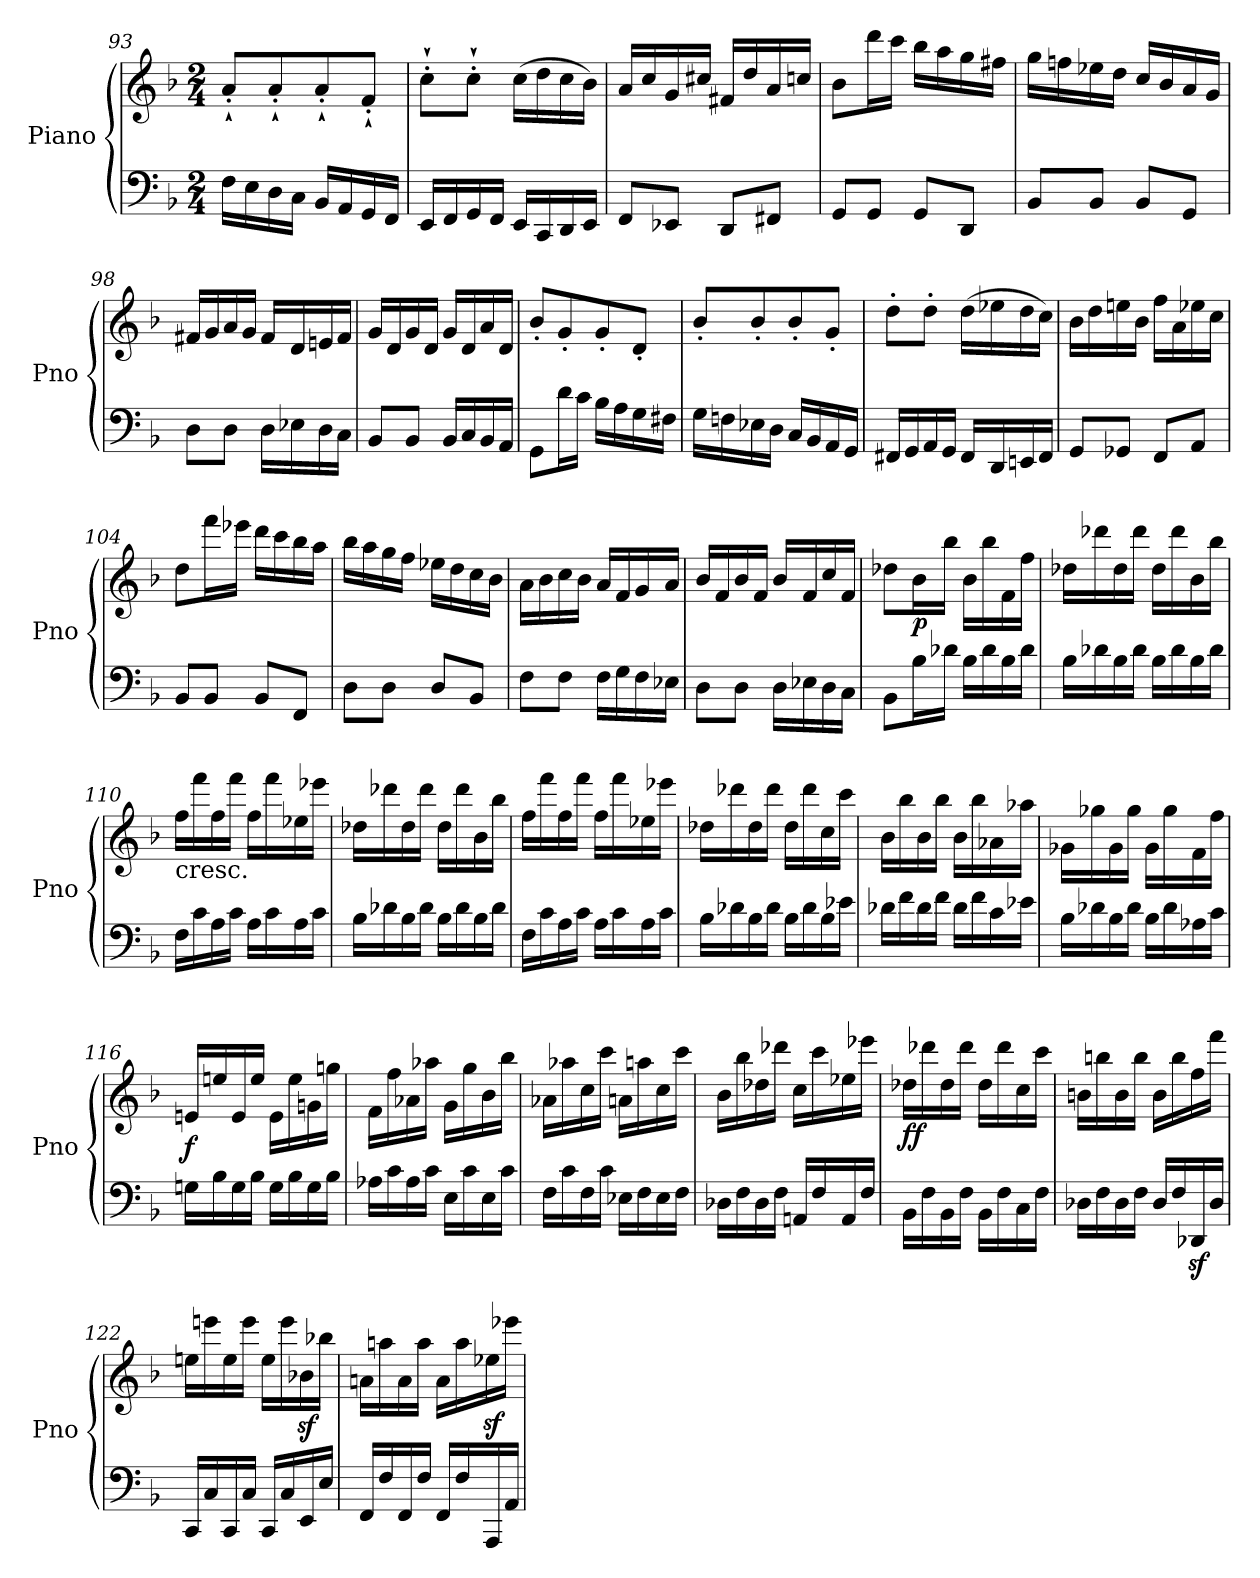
**kern	**kern	**dynam
*part1	*part1	*part1
*staff2	*staff1	*staff1/2
*I"Piano	*	*
*I'Pno	*	*
*clefF4	*clefG2	*
*k[b-]	*k[b-]	*
*F:	*F:	*
*M2/4	*M2/4	*
=93	=93	=93
16F\LL	8a'`/L	.
16E\	.	.
16D\	8a'`/	.
16C\JJ	.	.
16BB-/LL	8a'`/	.
16AA/	.	.
16GG/	8f'`/J	.
16FF/JJ	.	.
=94	=94	=94
16EE/LL	8cc'`\L	.
16FF/	.	.
16GG/	8cc'`\J	.
16FF/JJ	.	.
16EE/LL	(>16cc\LL	.
16CC/	16dd\	.
16DD/	16cc\	.
16EE/JJ	16b-\JJ)	.
=95	=95	=95
8FF/L	16a/LL	.
.	16cc/	.
8EE-X/J	16g/	.
.	16cc#X/JJ	.
8DD/L	16f#X/LL	.
.	16dd/	.
8FF#X/J	16a/	.
.	16ccn/JJ	.
!!LO:LB:g=z
=96	=96	=96
8GG/L	8b-\L	.
8GG/J	16ddd\L	.
.	16ccc\JJ	.
8GG/L	16bb-\LL	.
.	16aa\	.
8DD/J	16gg\	.
.	16ff#X\JJ	.
=97	=97	=97
8BB-/L	16gg\LL	.
.	16ffn\	.
8BB-/J	16ee-X\	.
.	16dd\JJ	.
8BB-/L	16cc/LL	.
.	16b-/	.
8GG/J	16a/	.
.	16g/JJ	.
=98	=98	=98
8D\L	16f#X/LL	.
.	16g/	.
8D\J	16a/	.
.	16g/JJ	.
16D\LL	16f#/LL	.
16E-X\	16d/	.
16D\	16en/	.
16C\JJ	16f#/JJ	.
=99	=99	=99
8BB-/L	16g/LL	.
.	16d/	.
8BB-/J	16g/	.
.	16d/JJ	.
16BB-/LL	16g/LL	.
16C/	16d/	.
16BB-/	16a/	.
16AA/JJ	16d/JJ	.
=100	=100	=100
8GG\L	8b-'/L	.
16d\L	8g'/	.
16c\JJ	.	.
16B-\LL	8g'/	.
16A\	.	.
16G\	8d'/J	.
16F#X\JJ	.	.
!!LO:LB:g=z
=101	=101	=101
16G\LL	8b-'/L	.
16Fn\	.	.
16E-X\	8b-'/	.
16D\JJ	.	.
16C/LL	8b-'/	.
16BB-/	.	.
16AA/	8g'/J	.
16GG/JJ	.	.
=102	=102	=102
16FF#X/LL	8dd'\L	.
16GG/	.	.
16AA/	8dd'\J	.
16GG/JJ	.	.
16FF#/LL	(>16dd\LL	.
16DD/	16ee-X\	.
16EEn/	16dd\	.
16FF#/JJ	16cc\JJ)	.
=103	=103	=103
8GG/L	16b-\LL	.
.	16dd\	.
8GG-X/J	16een\	.
.	16b-\JJ	.
8FF/L	16ff\LL	.
.	16a\	.
8AA/J	16ee-X\	.
.	16cc\JJ	.
=104	=104	=104
8BB-/L	8dd\L	.
8BB-/J	16fff\L	.
.	16eee-X\JJ	.
8BB-/L	16ddd\LL	.
.	16ccc\	.
8FF/J	16bb-\	.
.	16aa\JJ	.
=105	=105	=105
8D\L	16bb-\LL	.
.	16aa\	.
8D\J	16gg\	.
.	16ff\JJ	.
8D/L	16ee-X\LL	.
.	16dd\	.
8BB-/J	16cc\	.
.	16b-\JJ	.
!!LO:LB:g=z
=106	=106	=106
8F\L	16a\LL	.
.	16b-\	.
8F\J	16cc\	.
.	16b-\JJ	.
16F\LL	16a/LL	.
16G\	16f/	.
16F\	16g/	.
16E-X\JJ	16a/JJ	.
=107	=107	=107
8D\L	16b-/LL	.
.	16f/	.
8D\J	16b-/	.
.	16f/JJ	.
16D\LL	16b-/LL	.
16E-X\	16f/	.
16D\	16cc/	.
16C\JJ	16f/JJ	.
=108	=108	=108
8BB-\L	8dd-X\L	.
!	!	!LO:DY:b
16B-\L	16b-\L	p
16d-X\JJ	16bb-\JJ	.
16B-\LL	16b-\LL	.
16d-\	16bb-\	.
16B-\	16f\	.
16d-\JJ	16ff\JJ	.
=109	=109	=109
16B-\LL	16dd-X\LL	.
16d-X\	16ddd-X\	.
16B-\	16dd-\	.
16d-\JJ	16ddd-\JJ	.
16B-\LL	16dd-\LL	.
16d-\	16ddd-\	.
16B-\	16b-\	.
16d-\JJ	16bb-\JJ	.
=110	=110	=110
!	!LO:TX:b:t=cresc.	!
16F\LL	16ff\LL	.
16c\	16fff\	.
16A\	16ff\	.
16c\JJ	16fff\JJ	.
16A\LL	16ff\LL	.
16c\	16fff\	.
16A\	16ee-X\	.
16c\JJ	16eee-X\JJ	.
!!LO:LB:g=z
=111	=111	=111
16B-\LL	16dd-X\LL	.
16d-X\	16ddd-X\	.
16B-\	16dd-\	.
16d-\JJ	16ddd-\JJ	.
16B-\LL	16dd-\LL	.
16d-\	16ddd-\	.
16B-\	16b-\	.
16d-\JJ	16bb-\JJ	.
=112	=112	=112
16F\LL	16ff\LL	.
16c\	16fff\	.
16A\	16ff\	.
16c\JJ	16fff\JJ	.
16A\LL	16ff\LL	.
16c\	16fff\	.
16A\	16ee-X\	.
16c\JJ	16eee-X\JJ	.
=113	=113	=113
16B-\LL	16dd-X\LL	.
16d-X\	16ddd-X\	.
16B-\	16dd-\	.
16d-\JJ	16ddd-\JJ	.
16B-\LL	16dd-\LL	.
16d-\	16ddd-\	.
16B-\	16cc\	.
16e-X\JJ	16ccc\JJ	.
=114	=114	=114
16d-X\LL	16b-\LL	.
16f\	16bb-\	.
16d-\	16b-\	.
16f\JJ	16bb-\JJ	.
16d-\LL	16b-\LL	.
16f\	16bb-\	.
16c\	16a-X\	.
16e-X\JJ	16aa-X\JJ	.
!!LO:LB:g=z
=115	=115	=115
16B-\LL	16g-X\LL	.
16d-X\	16gg-X\	.
16B-\	16g-\	.
16d-\JJ	16gg-\JJ	.
16B-\LL	16g-\LL	.
16d-\	16gg-\	.
16A-X\	16f\	.
16c\JJ	16ff\JJ	.
=116	=116	=116
!	!	!LO:DY:b
16Gn\LL	16en/LL	f
16B-\	16een/	.
16G\	16e/	.
16B-\JJ	16ee/JJ	.
16G\LL	16e\LL	.
16B-\	16ee\	.
16G\	16gn\	.
16B-\JJ	16ggn\JJ	.
=117	=117	=117
16A-X\LL	16f\LL	.
16c\	16ff\	.
16A-\	16a-X\	.
16c\JJ	16aa-X\JJ	.
16E\LL	16g\LL	.
16c\	16gg\	.
16E\	16b-\	.
16c\JJ	16bb-\JJ	.
=118	=118	=118
16F\LL	16a-X\LL	.
16c\	16aa-X\	.
16F\	16cc\	.
16c\JJ	16ccc\JJ	.
16E-X\LL	16an\LL	.
16F\	16aan\	.
16E-\	16cc\	.
16F\JJ	16ccc\JJ	.
!!LO:PB:g=z
=119	=119	=119
16D-X\LL	16b-\LL	.
16F\	16bb-\	.
16D-\	16dd-X\	.
16F\JJ	16ddd-X\JJ	.
16AAn/LL	16cc\LL	.
16F/	16ccc\	.
16AA/	16ee-X\	.
16F/JJ	16eee-X\JJ	.
=120	=120	=120
!	!	!LO:DY:b
16BB-\LL	16dd-X\LL	ff
16F\	16ddd-X\	.
16BB-\	16dd-\	.
16F\JJ	16ddd-\JJ	.
16BB-\LL	16dd-\LL	.
16F\	16ddd-\	.
16C\	16cc\	.
16F\JJ	16ccc\JJ	.
=121	=121	=121
16D-X\LL	16bn\LL	.
16F\	16bbn\	.
16D-\	16b\	.
16F\JJ	16bb\JJ	.
16D-/LL	16b\LL	.
16F/	16bb\	.
16DD-Xz>/	16ff\	.
16D-/JJ	16fff\JJ	.
=122	=122	=122
16CC/LL	16een\LL	.
16C/	16eeen\	.
16CC/	16ee\	.
16C/JJ	16eee\JJ	.
16CC/LL	16ee\LL	.
16C/	16eee\	.
16EE/	16b-Xz<\	.
16E/JJ	16bb-X\JJ	.
!!LO:LB:g=z
=123	=123	=123
16FF/LL	16an\LL	.
16F/	16aan\	.
16FF/	16a\	.
16F/JJ	16aa\JJ	.
16FF/LL	16a\LL	.
16F/	16aa\	.
16AAA/	16ee-Xz<\	.
16AA/JJ	16eee-X\JJ	.
=	=	=
*-	*-	*-
